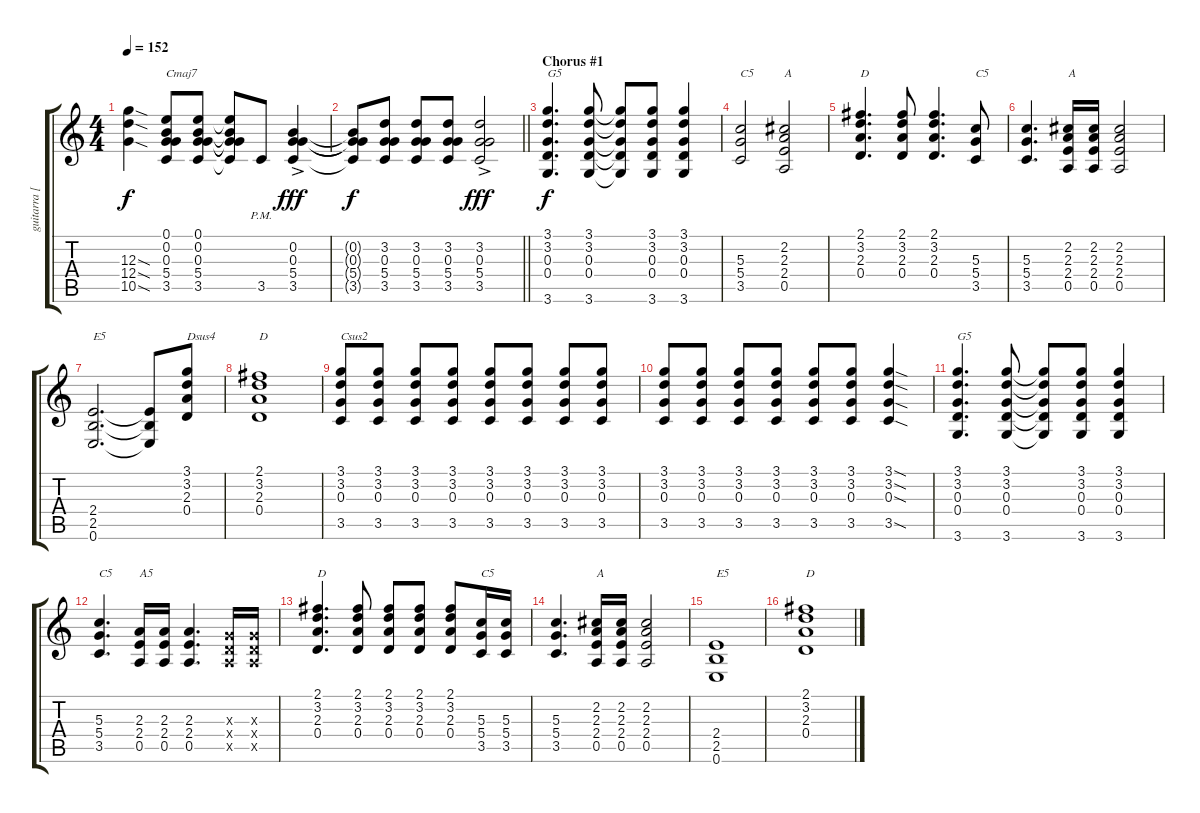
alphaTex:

\track ("guitarra [solista]" "guitarra [") {instrument overdrivenguitar}
\staff {score tabs}
\tuning (E4 B3 G3 D3 A2 E2) {hide}
\ts (4 4)
\tempo 152
\clef g2
\ks c
(12.3{sod} 12.4{sod} 10.5{sod}).4{dy f} (0.1 0.2 0.3 5.4 3.5).8{txt "Cmaj7"} (0.1 0.2 0.3 5.4 3.5).8 (0.1{t} 0.2{t} 0.3{t} 5.4{t} 3.5{t}).8 3.5{pm}.8 (0.2 0.3 5.4 3.5{ac}).4{dy fff} |
\barLineRight lightlight
(0.2{t} 0.3{t} 5.4{t} 3.5{t}).8{dy f} (3.2 0.3 5.4 3.5).8 (3.2 0.3 5.4 3.5).8 (3.2 0.3 5.4 3.5).8 (3.2 0.3 5.4 3.5{ac}).2{dy fff} |
\section ("" "Chorus #1")
(3.1 3.2 0.3 0.4 3.6).4{d txt "G5" dy f} (3.1 3.2 0.3 0.4 3.6).8 (3.1{t} 3.2{t} 0.3{t} 0.4{t} 3.6{t}).8 (3.1 3.2 0.3 0.4 3.6).8 (3.1 3.2 0.3 0.4 3.6).4 |
(5.3 5.4 3.5).2{txt "C5"} (2.2 2.3 2.4 0.5).2{txt "A"} |
(2.1 3.2 2.3 0.4).4{d txt "D"} (2.1 3.2 2.3 0.4).8 (2.1 3.2 2.3 0.4).4{d} (5.3 5.4 3.5).8{txt "C5"} |
(5.3 5.4 3.5).4{d} (2.2 2.3 2.4 0.5).16{txt "A"} (2.2 2.3 2.4 0.5).16 (2.2 2.3 2.4 0.5).2 |
(2.4 2.5 0.6).2{d txt "E5"} (2.4{t} 2.5{t} 0.6{t}).8 (3.1 3.2 2.3 0.4).8{txt "Dsus4"} |
(2.1 3.2 2.3 0.4).1{txt "D"} |
(3.1 3.2 0.3 3.5).8{txt "Csus2"} (3.1 3.2 0.3 3.5).8 (3.1 3.2 0.3 3.5).8 (3.1 3.2 0.3 3.5).8 (3.1 3.2 0.3 3.5).8 (3.1 3.2 0.3 3.5).8 (3.1 3.2 0.3 3.5).8 (3.1 3.2 0.3 3.5).8 |
(3.1 3.2 0.3 3.5).8 (3.1 3.2 0.3 3.5).8 (3.1 3.2 0.3 3.5).8 (3.1 3.2 0.3 3.5).8 (3.1 3.2 0.3 3.5).8 (3.1 3.2 0.3 3.5).8 (3.1{sod} 3.2{sod} 0.3{sod} 3.5{sod}).4 |
(3.1 3.2 0.3 0.4 3.6).4{d txt "G5"} (3.1 3.2 0.3 0.4 3.6).8 (3.1{t} 3.2{t} 0.3{t} 0.4{t} 3.6{t}).8 (3.1 3.2 0.3 0.4 3.6).8 (3.1 3.2 0.3 0.4 3.6).4 |
(5.3 5.4 3.5).4{d txt "C5"} (2.3 2.4 0.5).16{txt "A5"} (2.3 2.4 0.5).16 (2.3 2.4 0.5).4{d} (0.3{x} 0.4{x} 0.5{x}).16 (0.3{x} 0.4{x} 0.5{x}).16 |
(2.1 3.2 2.3 0.4).4{d txt "D"} (2.1 3.2 2.3 0.4).8 (2.1 3.2 2.3 0.4).8 (2.1 3.2 2.3 0.4).8 (2.1 3.2 2.3 0.4).8 (5.3 5.4 3.5).16{txt "C5"} (5.3 5.4 3.5).16 |
(5.3 5.4 3.5).4{d} (2.2 2.3 2.4 0.5).16{txt "A"} (2.2 2.3 2.4 0.5).16 (2.2 2.3 2.4 0.5).2 |
(2.4 2.5 0.6).1{txt "E5"} |
(2.1 3.2 2.3 0.4).1{txt "D"}
